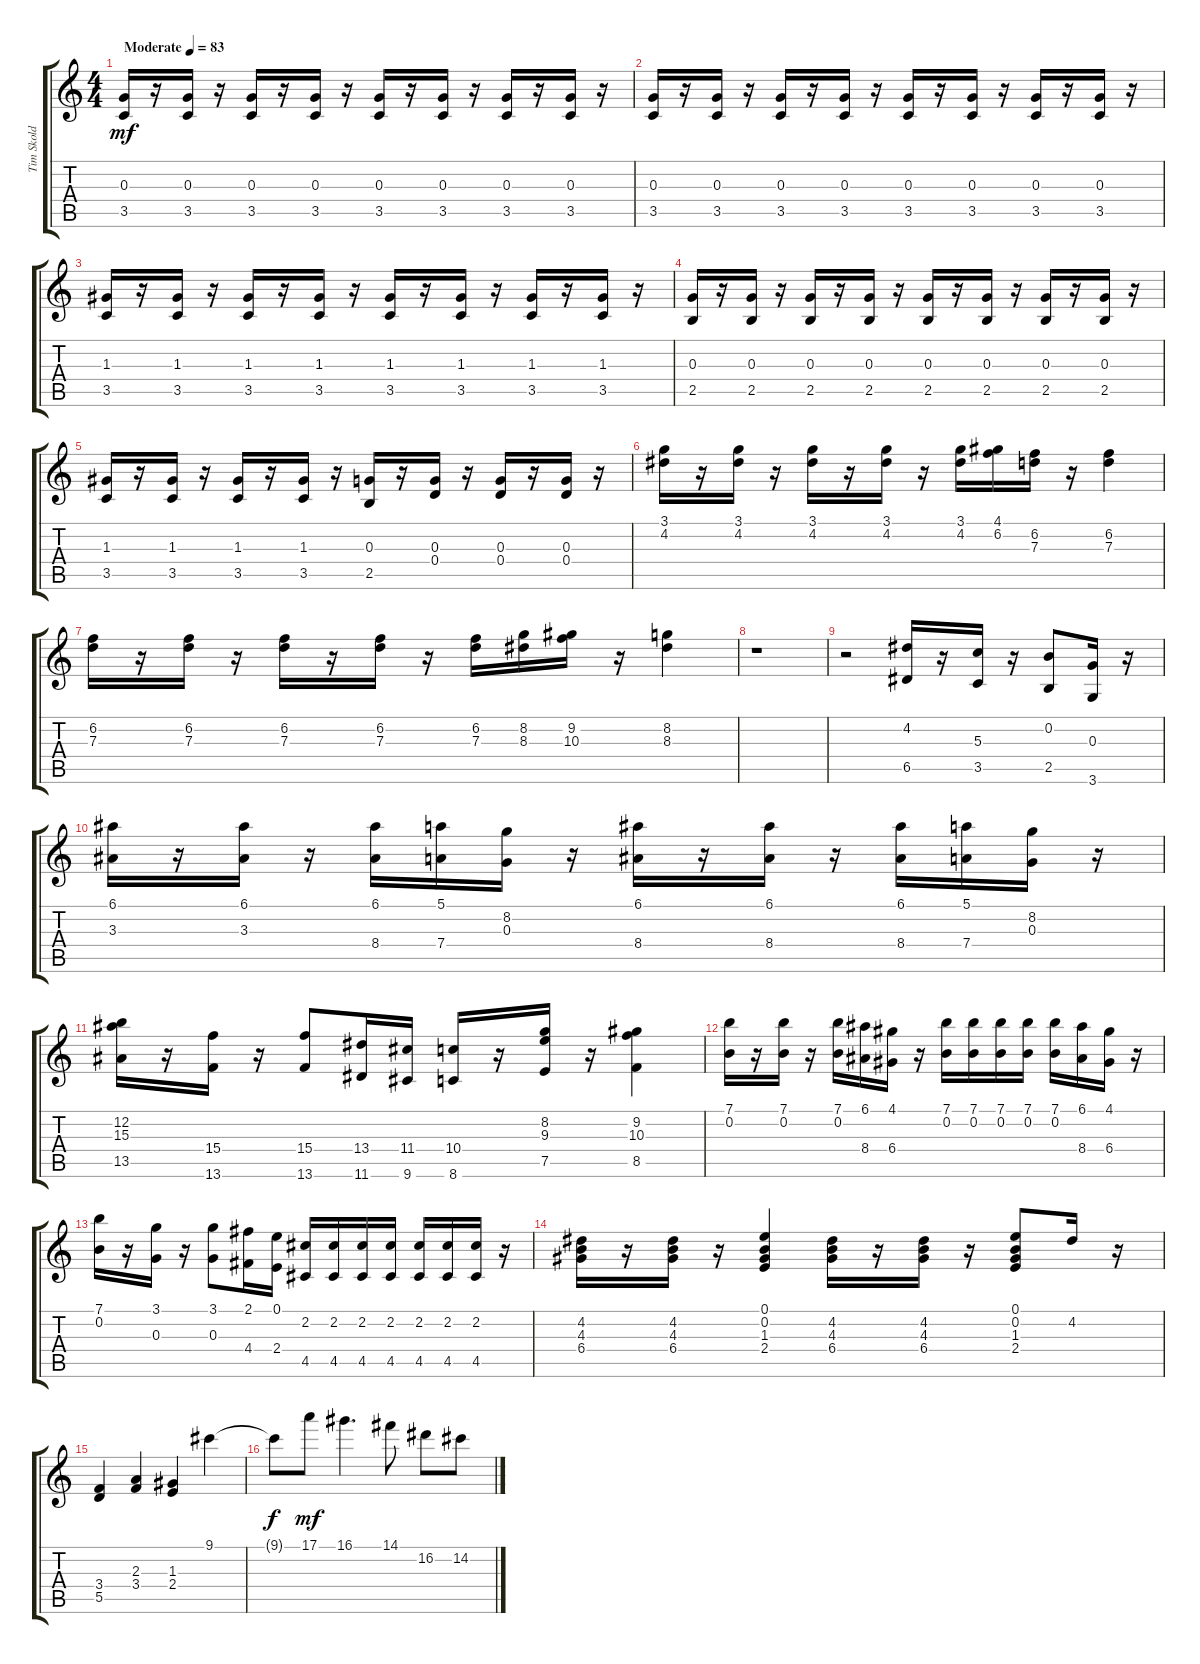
\track ("Tim Skold" "Tim Skold") {instrument distortionguitar}
\staff {score tabs}
\tuning (E4 B3 G3 D3 A2 E2) {hide}
\ts (4 4)
\tempo (83 "Moderate")
\clef g2
\ks c
(0.3 3.5).16{dy mf instrument distortionguitar} r.16 (0.3 3.5).16 r.16 (0.3 3.5).16 r.16 (0.3 3.5).16 r.16 (0.3 3.5).16 r.16 (0.3 3.5).16 r.16 (0.3 3.5).16 r.16 (0.3 3.5).16 r.16 |
(0.3 3.5).16 r.16 (0.3 3.5).16 r.16 (0.3 3.5).16 r.16 (0.3 3.5).16 r.16 (0.3 3.5).16 r.16 (0.3 3.5).16 r.16 (0.3 3.5).16 r.16 (0.3 3.5).16 r.16 |
(1.3 3.5).16 r.16 (1.3 3.5).16 r.16 (1.3 3.5).16 r.16 (1.3 3.5).16 r.16 (1.3 3.5).16 r.16 (1.3 3.5).16 r.16 (1.3 3.5).16 r.16 (1.3 3.5).16 r.16 |
(0.3 2.5).16 r.16 (0.3 2.5).16 r.16 (0.3 2.5).16 r.16 (0.3 2.5).16 r.16 (0.3 2.5).16 r.16 (0.3 2.5).16 r.16 (0.3 2.5).16 r.16 (0.3 2.5).16 r.16 |
(1.3 3.5).16 r.16 (1.3 3.5).16 r.16 (1.3 3.5).16 r.16 (1.3 3.5).16 r.16 (0.3 2.5).16 r.16 (0.3 0.4).16 r.16 (0.3 0.4).16 r.16 (0.3 0.4).16 r.16 |
(3.1 4.2).16 r.16 (3.1 4.2).16 r.16 (3.1 4.2).16 r.16 (3.1 4.2).16 r.16 (3.1 4.2).16 (4.1 6.2).16 (6.2 7.3).16 r.16 (6.2 7.3).4 |
(6.2 7.3).16 r.16 (6.2 7.3).16 r.16 (6.2 7.3).16 r.16 (6.2 7.3).16 r.16 (6.2 7.3).16 (8.2 8.3).16 (9.2 10.3).16 r.16 (8.2 8.3).4 |
r.1 |
r.2 (4.2 6.5).16 r.16 (5.3 3.5).16 r.16 (0.2 2.5).8 (0.3 3.6).16 r.16 |
(6.1 3.3).16 r.16 (6.1 3.3).16 r.16 (6.1 8.4).16 (5.1 7.4).16 (8.2 0.3).16 r.16 (6.1 8.4).16 r.16 (6.1 8.4).16 r.16 (6.1 8.4).16 (5.1 7.4).16 (8.2 0.3).16 r.16 |
(12.2 15.3 13.5).16 r.16 (15.4 13.6).16 r.16 (15.4 13.6).8 (13.4 11.6).16 (11.4 9.6).16 (10.4 8.6).16 r.16 (8.2 9.3 7.5).16 r.16 (9.2 10.3 8.5).4 |
(7.1 0.2).16 r.16 (7.1 0.2).16 r.16 (7.1 0.2).16 (6.1 8.4).16 (4.1 6.4).16 r.16 (7.1 0.2).16 (7.1 0.2).16 (7.1 0.2).16 (7.1 0.2).16 (7.1 0.2).16 (6.1 8.4).16 (4.1 6.4).16 r.16 |
(7.1 0.2).16 r.16 (3.1 0.3).16 r.16 (3.1 0.3).8 (2.1 4.4).16 (0.1 2.4).16 (2.2 4.5).16 (2.2 4.5).16 (2.2 4.5).16 (2.2 4.5).16 (2.2 4.5).16 (2.2 4.5).16 (2.2 4.5).16 r.16 |
(4.2 4.3 6.4).16 r.16 (4.2 4.3 6.4).16 r.16 (0.1 0.2 1.3 2.4).4 (4.2 4.3 6.4).16 r.16 (4.2 4.3 6.4).16 r.16 (0.1 0.2 1.3 2.4).8 4.2.16 r.16 |
(3.4 5.5).4 (2.3 3.4).4 (1.3 2.4).4 9.1.4 |
9.1{t}.8{dy f} 17.1.8{dy mf} 16.1.4{d} 14.1.8 16.2.8 14.2.8
